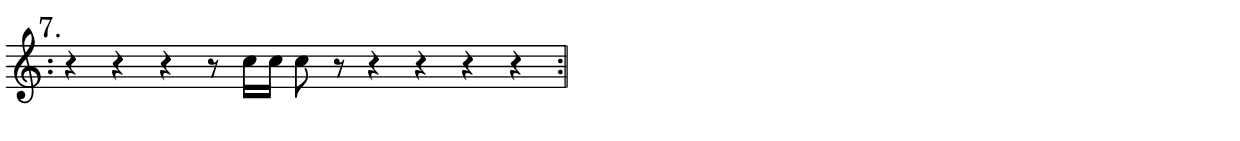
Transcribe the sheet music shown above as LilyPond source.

\version "2.19.80"


phrase = \relative c'' {

  \mark "7." 
  \cadenzaOn
  r4 r r r8
  c16[ c] c8
  r8 r4 r r r

}

\score {
  \defineBarLine ":" #'("" ":" "")
  \new Staff = "phrase" {
    \bar ":"
    \phrase
    \set Score.repeatCommands = #'(end-repeat)
  }
  \layout {
    \context { \Staff
      \remove Time_signature_engraver
      \override BarLine.hair-thickness = #-1
      \override BarLine.thick-thickness = #-1
    }
  }
}
\header { tagline = "" }
\paper {
  top-margin = 1
  bottom-margin = 1
  left-margin = 1
  right-margin = 1
  indent = 0
}

